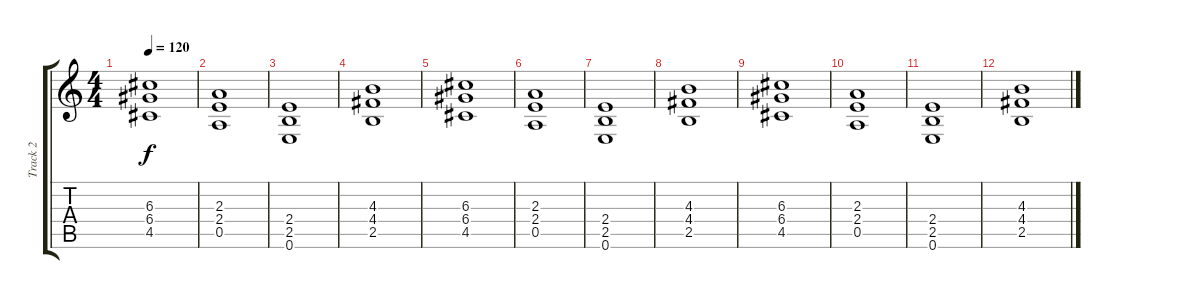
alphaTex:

\track ("Track 2" "Track 2") {instrument overdrivenguitar}
\staff {score tabs}
\tuning (E4 B3 G3 D3 A2 E2) {hide}
\ts (4 4)
\tempo 120
\clef g2
\ks c
(6.3 6.4 4.5).1{dy f} |
(2.3 2.4 0.5).1 |
(2.4 2.5 0.6).1 |
(4.3 4.4 2.5).1 |
(6.3 6.4 4.5).1 |
(2.3 2.4 0.5).1 |
(2.4 2.5 0.6).1 |
(4.3 4.4 2.5).1 |
(6.3 6.4 4.5).1 |
(2.3 2.4 0.5).1 |
(2.4 2.5 0.6).1 |
(4.3 4.4 2.5).1
